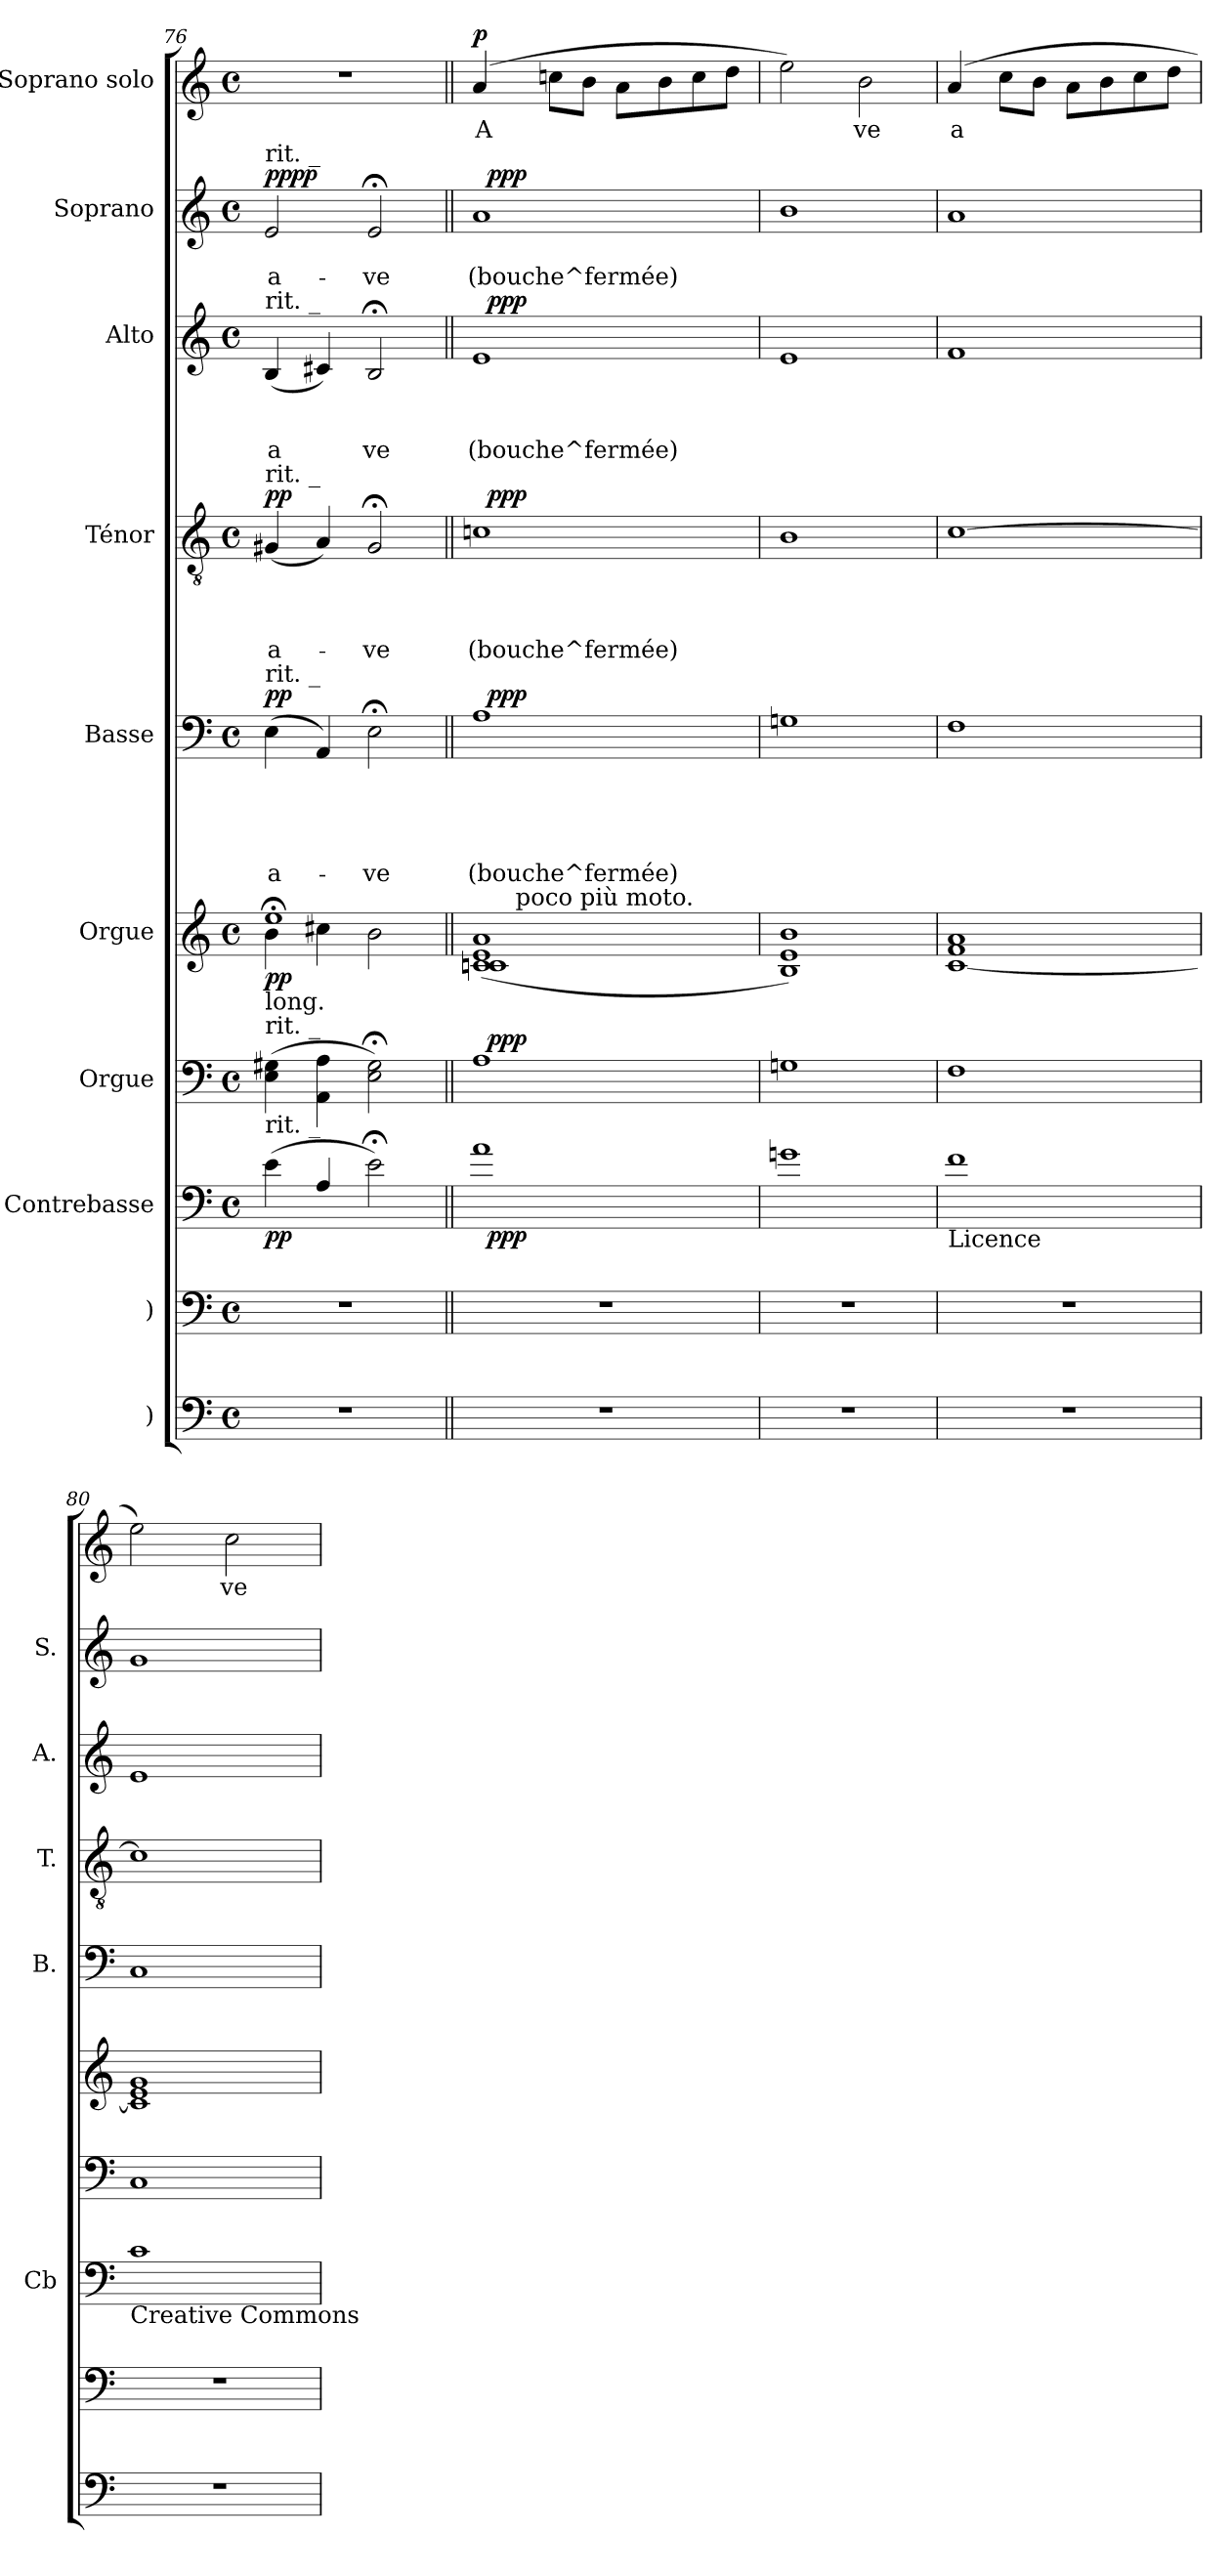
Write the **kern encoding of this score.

**kern	**kern	**kern	**dynam	**kern	**dynam	**kern	**dynam	**kern	**text	**text	**text	**text	**text	**dynam	**kern	**text	**text	**text	**text	**dynam	**kern	**text	**text	**text	**dynam	**kern	**text	**text	**dynam	**kern	**text	**dynam
*part10	*part9	*part8	*part8	*part7	*part7	*part6	*part6	*part5	*part5	*part5	*part5	*part5	*part5	*part5	*part4	*part4	*part4	*part4	*part4	*part4	*part3	*part3	*part3	*part3	*part3	*part2	*part2	*part2	*part2	*part1	*part1	*part1
*staff10	*staff9	*staff8	*staff8	*staff7	*staff7	*staff6	*staff6	*staff5	*staff5	*staff5	*staff5	*staff5	*staff5	*staff5	*staff4	*staff4	*staff4	*staff4	*staff4	*staff4	*staff3	*staff3	*staff3	*staff3	*staff3	*staff2	*staff2	*staff2	*staff2	*staff1	*staff1	*staff1
*I")	*I")	*I"Contrebasse	*	*I"Orgue	*	*I"Orgue	*	*I"Basse	*	*	*	*	*	*	*I"Ténor	*	*	*	*	*	*I"Alto	*	*	*	*	*I"Soprano	*	*	*	*I"Soprano solo	*	*
*	*	*I'Cb	*	*	*	*	*	*I'B.	*	*	*	*	*	*	*I'T.	*	*	*	*	*	*I'A.	*	*	*	*	*I'S.	*	*	*	*	*	*
!!LO:PB:g=z
*clefF4	*clefF4	*clefF4	*	*clefF4	*	*clefG2	*	*clefF4	*	*	*	*	*	*	*clefGv2	*	*	*	*	*	*clefG2	*	*	*	*	*clefG2	*	*	*	*clefG2	*	*
*	*	*ITrd7c12	*	*	*	*	*	*	*	*	*	*	*	*	*	*	*	*	*	*	*	*	*	*	*	*	*	*	*	*	*	*
*k[]	*k[]	*k[]	*	*k[]	*	*k[]	*	*k[]	*	*	*	*	*	*	*k[]	*	*	*	*	*	*k[]	*	*	*	*	*k[]	*	*	*	*k[]	*	*
*C:	*C:	*C:	*	*C:	*	*C:	*	*C:	*	*	*	*	*	*	*C:	*	*	*	*	*	*C:	*	*	*	*	*C:	*	*	*	*C:	*	*
*M4/4	*M4/4	*M4/4	*	*M4/4	*	*M4/4	*	*M4/4	*	*	*	*	*	*	*M4/4	*	*	*	*	*	*M4/4	*	*	*	*	*M4/4	*	*	*	*M4/4	*	*
*met(c)	*met(c)	*met(c)	*	*met(c)	*	*met(c)	*	*met(c)	*	*	*	*	*	*	*met(c)	*	*	*	*	*	*met(c)	*	*	*	*	*met(c)	*	*	*	*met(c)	*	*
=76	=76	=76	=76	=76	=76	=76	=76	=76	=76	=76	=76	=76	=76	=76	=76	=76	=76	=76	=76	=76	=76	=76	=76	=76	=76	=76	=76	=76	=76	=76	=76	=76
*	*	*	*	*	*	*^	*	*	*	*	*	*	*	*	*	*	*	*	*	*	*	*	*	*	*	*	*	*	*	*	*	*
!	!	!	!	!	!	!	!	!	!	!	!	!	!	!	!	!	!	!	!	!	!	!	!	!	!	!	!LO:TX:a:t=rit. _	!	!	!	!	!	!
!	!	!	!	!	!	!	!	!	!	!	!	!	!	!	!	!	!	!	!	!	!	!LO:TX:a:t=rit. _	!	!	!	!	!	!	!	!	!	!	!
!	!	!	!	!	!	!	!	!	!	!	!	!	!	!	!	!LO:TX:a:t=rit. _	!	!	!	!	!	!	!	!	!	!	!	!	!	!	!	!	!
!	!	!	!	!	!	!	!	!	!LO:TX:a:t=rit. _	!	!	!	!	!	!	!	!	!	!	!	!	!	!	!	!	!	!	!	!	!	!	!	!
!	!	!	!	!	!	!LO:TX:b:t=long.	!	!	!	!	!	!	!	!	!	!	!	!	!	!	!	!	!	!	!	!	!	!	!	!	!	!	!
!	!	!	!	!LO:TX:a:t=rit. _	!	!	!	!	!	!	!	!	!	!	!	!	!	!	!	!	!	!	!	!	!	!	!	!	!	!	!	!	!
!	!	!LO:TX:a:t=rit. _	!	!	!	!	!	!	!	!	!	!	!	!	!	!	!	!	!	!	!	!	!	!	!	!	!	!	!	!	!	!	!
!	!	!	!LO:DY:b	!	!	!	!	!LO:DY:b	!	!	!	!	!	!LO:LY:b	!LO:DY:a	!	!	!	!	!LO:LY:b	!LO:DY:a	!	!	!	!LO:LY:b	!	!	!	!LO:LY:b	!LO:DY:a	!	!	!
!	!	!	!	!	!	!	!	!	!	!	!	!	!	!	!	!	!	!	!	!	!	!	!	!	!	!	!	!	!	!LO:DY:n=1:b	!	!	!
1r	1r	(>4E\	pp	(>4E\ 4G#X\	.	1ee;<	4b\	pp	(>4E\	.	.	.	.	a-	pp	(<4G#X/	.	.	.	a-	pp	(<4B/	.	.	a	.	2e/	.	a-	pp pp	1r	.	.
.	.	4AA/	.	4AA\ 4A\	.	.	4cc#X\	.	4AA/)	.	.	.	.	.	.	4A/)	.	.	.	.	.	4c#X/)	.	.	.	.	.	.	.	.	.	.	.
!	!	!	!	!	!	!	!	!	!	!	!	!	!	!LO:LY:b	!	!	!	!	!	!LO:LY:b	!	!	!	!	!LO:LY:b	!	!	!	!LO:LY:b	!	!	!	!
.	.	2E;<\)	.	2E\;< 2G#\;<)	.	.	2b\	.	2E;<\	.	.	.	.	-ve	.	2G#;</	.	.	.	-ve	.	2B;</	.	.	ve	.	2e;</	.	-ve	.	.	.	.
=77||	=77||	=77||	=77||	=77||	=77||	=77||	=77||	=77||	=77||	=77||	=77||	=77||	=77||	=77||	=77||	=77||	=77||	=77||	=77||	=77||	=77||	=77||	=77||	=77||	=77||	=77||	=77||	=77||	=77||	=77||	=77||	=77||	=77||
!	!	!	!	!	!	!	!	!	!	!	!	!	!	!LO:LY:b	!	!	!	!	!	!LO:LY:b	!	!	!	!	!LO:LY:b	!	!	!	!LO:LY:b	!	!	!LO:LY:b	!LO:DY:a
*	*	*^	*	*^	*	*	*	*	*^	*	*	*	*	*	*	*^	*	*	*	*	*	*^	*	*	*	*	*^	*	*	*	*	*	*
1r	1r	1A	32ryy	.	1A	32ryy	.	(>1cn 1cn 1e 1a	8ryy	.	1A	32ryy	.	.	.	.	(bouche^fermée)	.	1cn	32ryy	.	.	.	(bouche^fermée)	.	1e	32ryy	.	.	(bouche^fermée)	.	1a	32ryy	.	(bouche^fermée)	.	(>4a/	A	p
!	!	!	!	!LO:DY:b	!	!	!LO:DY:a	!	!	!	!	!	!	!	!	!	!	!LO:DY:a	!	!	!	!	!	!	!LO:DY:a	!	!	!	!	!	!LO:DY:a	!	!	!	!	!LO:DY:a	!	!	!
.	.	.	2ryy	ppp	.	2ryy	ppp	.	.	.	.	2ryy	.	.	.	.	.	ppp	.	2ryy	.	.	.	.	ppp	.	2ryy	.	.	.	ppp	.	2ryy	.	.	ppp	.	.	.
!	!	!	!	!	!	!	!	!	!LO:TX:a:t=poco più moto.	!	!	!	!	!	!	!	!	!	!	!	!	!	!	!	!	!	!	!	!	!	!	!	!	!	!	!	!	!	!
.	.	.	.	.	.	.	.	.	2..ryy	.	.	.	.	.	.	.	.	.	.	.	.	.	.	.	.	.	.	.	.	.	.	.	.	.	.	.	.	.	.
.	.	.	.	.	.	.	.	.	.	.	.	.	.	.	.	.	.	.	.	.	.	.	.	.	.	.	.	.	.	.	.	.	.	.	.	.	8ccn\L	.	.
.	.	.	.	.	.	.	.	.	.	.	.	.	.	.	.	.	.	.	.	.	.	.	.	.	.	.	.	.	.	.	.	.	.	.	.	.	8b\J	.	.
.	.	.	.	.	.	.	.	.	.	.	.	.	.	.	.	.	.	.	.	.	.	.	.	.	.	.	.	.	.	.	.	.	.	.	.	.	8a\L	.	.
.	.	.	4...ryy	.	.	4...ryy	.	.	.	.	.	4...ryy	.	.	.	.	.	.	.	4...ryy	.	.	.	.	.	.	4...ryy	.	.	.	.	.	4...ryy	.	.	.	.	.	.
.	.	.	.	.	.	.	.	.	.	.	.	.	.	.	.	.	.	.	.	.	.	.	.	.	.	.	.	.	.	.	.	.	.	.	.	.	8b\	.	.
.	.	.	.	.	.	.	.	.	.	.	.	.	.	.	.	.	.	.	.	.	.	.	.	.	.	.	.	.	.	.	.	.	.	.	.	.	8cc\	.	.
.	.	.	.	.	.	.	.	.	.	.	.	.	.	.	.	.	.	.	.	.	.	.	.	.	.	.	.	.	.	.	.	.	.	.	.	.	8dd\J	.	.
*	*	*v	*v	*	*	*	*	*v	*v	*	*v	*v	*	*	*	*	*	*	*v	*v	*	*	*	*	*	*v	*v	*	*	*	*	*v	*v	*	*	*	*	*	*
*	*	*	*	*v	*v	*	*	*	*	*	*	*	*	*	*	*	*	*	*	*	*	*	*	*	*	*	*	*	*	*	*	*	*
=78	=78	=78	=78	=78	=78	=78	=78	=78	=78	=78	=78	=78	=78	=78	=78	=78	=78	=78	=78	=78	=78	=78	=78	=78	=78	=78	=78	=78	=78	=78	=78	=78
1r	1r	1Gn	.	1Gn	.	1B 1e 1b)	.	1Gn	.	.	.	.	.	.	1B	.	.	.	.	.	1e	.	.	.	.	1b	.	.	.	2ee\)	.	.
!	!	!	!	!	!	!	!	!	!	!	!	!	!	!	!	!	!	!	!	!	!	!	!	!	!	!	!	!	!	!	!LO:LY:b	!
.	.	.	.	.	.	.	.	.	.	.	.	.	.	.	.	.	.	.	.	.	.	.	.	.	.	.	.	.	.	2b\	ve	.
=79	=79	=79	=79	=79	=79	=79	=79	=79	=79	=79	=79	=79	=79	=79	=79	=79	=79	=79	=79	=79	=79	=79	=79	=79	=79	=79	=79	=79	=79	=79	=79	=79
!	!	!LO:TX:b:t=Licence	!	!	!	!	!	!	!	!	!	!	!	!	!	!	!	!	!	!	!	!	!	!	!	!	!	!	!	!	!	!
!	!	!	!	!	!	!	!	!	!	!	!	!	!	!	!	!	!	!	!	!	!	!	!	!	!	!	!	!	!	!	!LO:LY:b	!
1r	1r	1F	.	1F	.	[<1c 1f 1a	.	1F	.	.	.	.	.	.	[>1c	.	.	.	.	.	1f	.	.	.	.	1a	.	.	.	(>4a/	a	.
.	.	.	.	.	.	.	.	.	.	.	.	.	.	.	.	.	.	.	.	.	.	.	.	.	.	.	.	.	.	8cc\L	.	.
.	.	.	.	.	.	.	.	.	.	.	.	.	.	.	.	.	.	.	.	.	.	.	.	.	.	.	.	.	.	8b\J	.	.
.	.	.	.	.	.	.	.	.	.	.	.	.	.	.	.	.	.	.	.	.	.	.	.	.	.	.	.	.	.	8a\L	.	.
.	.	.	.	.	.	.	.	.	.	.	.	.	.	.	.	.	.	.	.	.	.	.	.	.	.	.	.	.	.	8b\	.	.
.	.	.	.	.	.	.	.	.	.	.	.	.	.	.	.	.	.	.	.	.	.	.	.	.	.	.	.	.	.	8cc\	.	.
.	.	.	.	.	.	.	.	.	.	.	.	.	.	.	.	.	.	.	.	.	.	.	.	.	.	.	.	.	.	8dd\J	.	.
=80	=80	=80	=80	=80	=80	=80	=80	=80	=80	=80	=80	=80	=80	=80	=80	=80	=80	=80	=80	=80	=80	=80	=80	=80	=80	=80	=80	=80	=80	=80	=80	=80
!	!	!LO:TX:b:t=Creative Commons	!	!	!	!	!	!	!	!	!	!	!	!	!	!	!	!	!	!	!	!	!	!	!	!	!	!	!	!	!	!
1r	1r	1C	.	1C	.	1c] 1e 1g	.	1C	.	.	.	.	.	.	1c]	.	.	.	.	.	1e	.	.	.	.	1g	.	.	.	2ee\)	.	.
!	!	!	!	!	!	!	!	!	!	!	!	!	!	!	!	!	!	!	!	!	!	!	!	!	!	!	!	!	!	!	!LO:LY:b	!
.	.	.	.	.	.	.	.	.	.	.	.	.	.	.	.	.	.	.	.	.	.	.	.	.	.	.	.	.	.	2cc\	ve	.
=	=	=	=	=	=	=	=	=	=	=	=	=	=	=	=	=	=	=	=	=	=	=	=	=	=	=	=	=	=	=	=	=
*-	*-	*-	*-	*-	*-	*-	*-	*-	*-	*-	*-	*-	*-	*-	*-	*-	*-	*-	*-	*-	*-	*-	*-	*-	*-	*-	*-	*-	*-	*-	*-	*-
